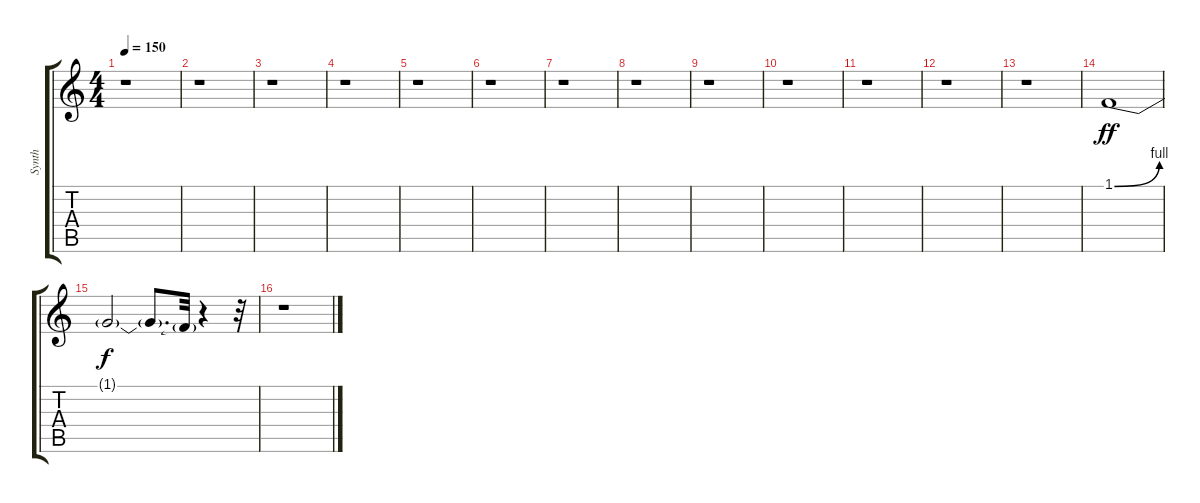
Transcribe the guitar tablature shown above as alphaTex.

\track ("Synth" "Synth") {instrument lead2sawtooth}
\staff {score tabs}
\tuning (E4 B3 G3 D3 A2 E2) {hide}
\ts (4 4)
\tempo 150
\clef g2
\ks c
r.1{dy f} |
r.1 |
r.1 |
r.1 |
r.1 |
r.1 |
r.1 |
r.1 |
r.1 |
r.1 |
r.1 |
r.1 |
r.1 |
1.1{be (bend 0 0 60 4)}.1{dy ff volume 14} |
1.1{t}.2{dy f} 1.1{t}.8{d} 1.1{t}.32 r.4 r.32 |
r.1
